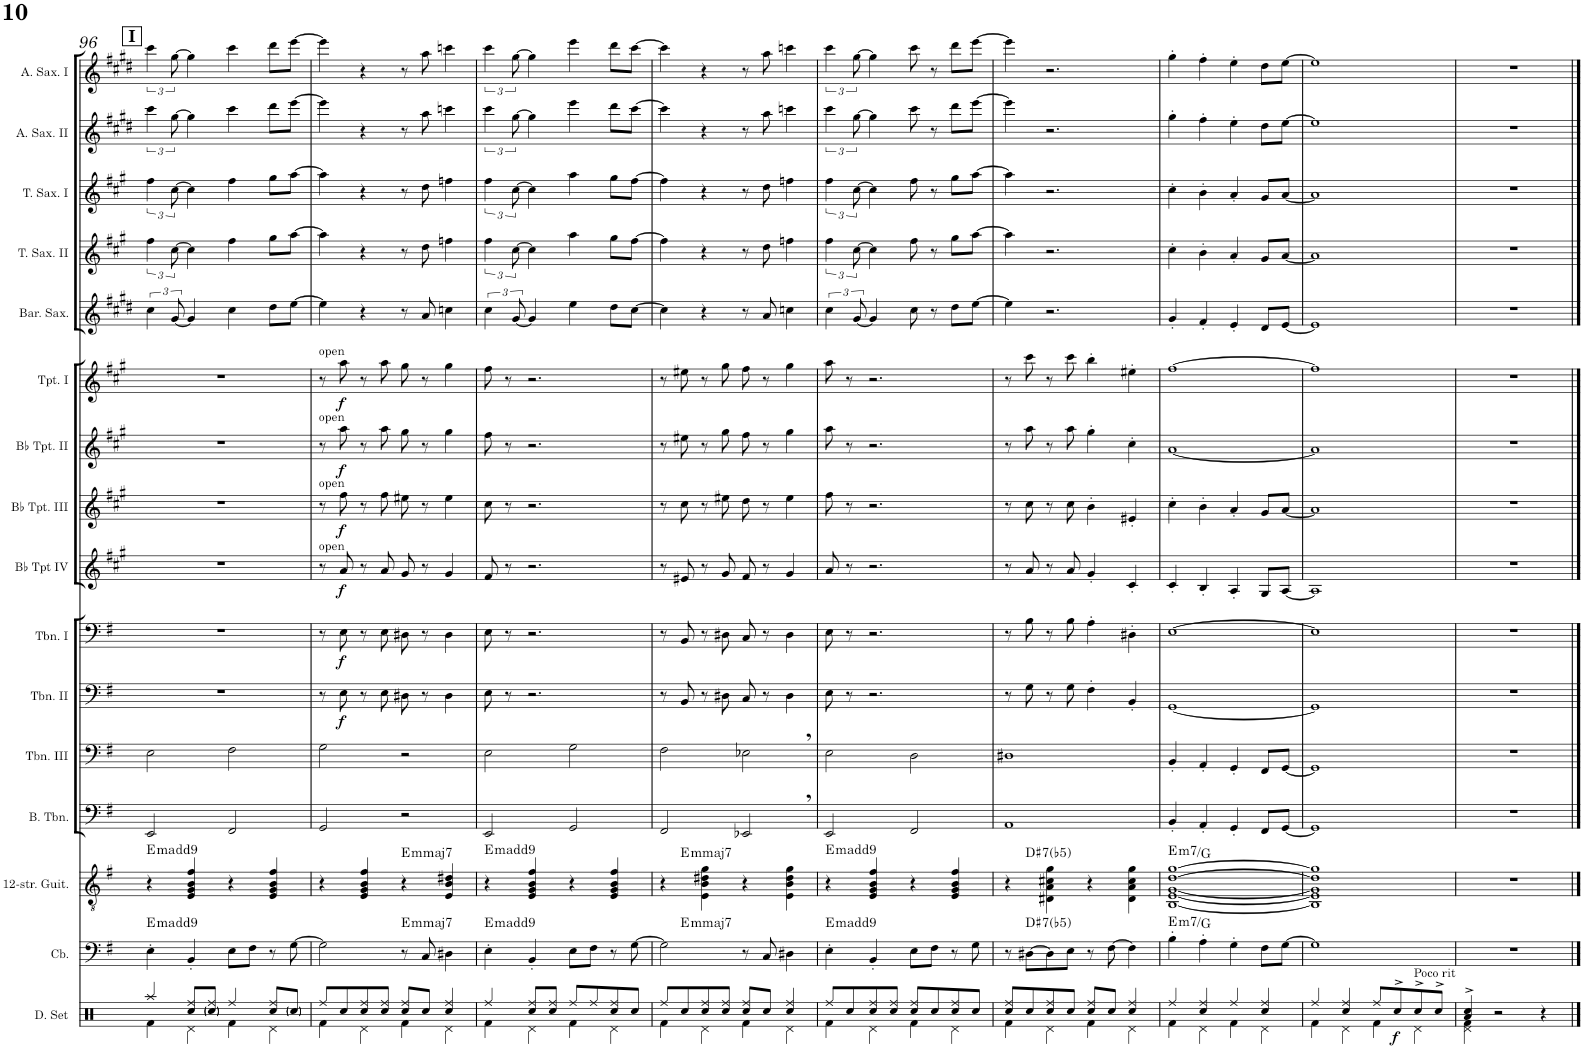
**kern	**harte	**kern	**harte	**kern	**kern	**kern	**dynam	**kern	**dynam	**kern	**dynam	**kern	**dynam	**kern	**dynam	**kern	**dynam	**kern	**kern	**kern	**kern	**kern
*part15	*part15	*part14	*part14	*part13	*part12	*part11	*part11	*part10	*part10	*part9	*part9	*part8	*part8	*part7	*part7	*part6	*part6	*part5	*part4	*part3	*part2	*part1
*staff15	*	*staff14	*	*staff13	*staff12	*staff11	*staff11	*staff10	*staff10	*staff9	*staff9	*staff8	*staff8	*staff7	*staff7	*staff6	*staff6	*staff5	*staff4	*staff3	*staff2	*staff1
*I"Contrabass	*	*I"12-string Guitar	*	*I"Bass Trombone	*I"Trombone III	*I"Trombone II	*	*I"Trombone I	*	*I"Bb Trumpet IV	*	*I"Bb Trumpet III	*	*I"Bb Trumpet II	*	*I"Bb Trumpet I	*	*I"Baritone Saxophone	*I"Tenor Saxophone II	*I"Tenor Saxophone I	*I"Alto Saxophone II	*I"Alto Saxophone I
*I'Cb.	*	*I'12-str. Guit.	*	*I'B. Tbn.	*I'Tbn. III	*I'Tbn. II	*	*I'Tbn. I	*	*I'Bb Tpt IV	*	*I'Bb Tpt. III	*	*I'Bb Tpt. II	*	*I'Tpt. I	*	*I'Bar. Sax.	*I'T. Sax. II	*I'T. Sax. I	*I'A. Sax. II	*I'A. Sax. I
!!LO:PB:g=z
*clefF4	*	*clefGv2	*	*clefF4	*clefF4	*clefF4	*	*clefF4	*	*clefG2	*	*clefG2	*	*clefG2	*	*clefG2	*	*clefG2	*clefG2	*clefG2	*clefG2	*clefG2
*Trd7c12	*	*	*	*	*	*	*	*	*	*Trd1c2	*	*Trd1c2	*	*Trd1c2	*	*Trd1c2	*	*Trd12c21	*Trd8c14	*Trd8c14	*Trd5c9	*Trd5c9
*k[f#]	*	*k[f#]	*	*k[f#]	*k[f#]	*k[f#]	*	*k[f#]	*	*k[f#c#g#]	*	*k[f#c#g#]	*	*k[f#c#g#]	*	*k[f#c#g#]	*	*k[f#c#g#d#]	*k[f#c#g#]	*k[f#c#g#]	*k[f#c#g#d#]	*k[f#c#g#d#]
*M2/2	*	*M2/2	*	*M2/2	*M2/2	*M2/2	*	*M2/2	*	*M2/2	*	*M2/2	*	*M2/2	*	*M2/2	*	*M2/2	*M2/2	*M2/2	*M2/2	*M2/2
*met(c|)	*	*met(c|)	*	*met(c|)	*met(c|)	*met(c|)	*	*met(c|)	*	*met(c|)	*	*met(c|)	*	*met(c|)	*	*met(c|)	*	*met(c|)	*met(c|)	*met(c|)	*met(c|)	*met(c|)
!!LO:REH:place=s1:a:B:cj:fs=14:t=I
=96	=96	=96	=96	=96	=96	=96	=96	=96	=96	=96	=96	=96	=96	=96	=96	=96	=96	=96	=96	=96	=96	=96
!	!LO:H:kt=m	!	!LO:H:kt=m	!	!	!	!	!	!	!	!	!	!	!	!	!	!	!	!	!	!	!
4E'\	E:min(9)	4r	E:min(9)	2EE/	2E\	1r	.	1r	.	1r	.	1r	.	1r	.	1r	.	6cc#\	6ff#\	6ff#\	6ccc#\	6ccc#\
.	.	.	.	.	.	.	.	.	.	.	.	.	.	.	.	.	.	[12g#/	[12cc#\	[12cc#\	[12gg#\	[12gg#\
4BB'/	.	4E/ 4G/ 4B/ 4f#/	.	.	.	.	.	.	.	.	.	.	.	.	.	.	.	4g#/]	4cc#\]	4cc#\]	4gg#\]	4gg#\]
8E\L	.	4r	.	2FF#/	2F#\	.	.	.	.	.	.	.	.	.	.	.	.	4cc#\	4ff#\	4ff#\	4ccc#\	4ccc#\
8F#\J	.	.	.	.	.	.	.	.	.	.	.	.	.	.	.	.	.	.	.	.	.	.
8r	.	4E/ 4G/ 4B/ 4f#/	.	.	.	.	.	.	.	.	.	.	.	.	.	.	.	8dd#\L	8gg#\L	8gg#\L	8ddd#\L	8ddd#\L
[8G\	.	.	.	.	.	.	.	.	.	.	.	.	.	.	.	.	.	[8ee\J	[8aa\J	[8aa\J	[8eee\J	[8eee\J
=97	=97	=97	=97	=97	=97	=97	=97	=97	=97	=97	=97	=97	=97	=97	=97	=97	=97	=97	=97	=97	=97	=97
!	!	!	!	!	!	!	!	!	!	!	!	!	!	!	!	!LO:TX:a:t=open	!	!	!	!	!	!
!	!	!	!	!	!	!	!	!	!	!	!	!	!	!LO:TX:a:t=open	!	!	!	!	!	!	!	!
!	!	!	!	!	!	!	!	!	!	!	!	!LO:TX:a:t=open	!	!	!	!	!	!	!	!	!	!
!	!	!	!	!	!	!	!	!	!	!LO:TX:a:t=open	!	!	!	!	!	!	!	!	!	!	!	!
2G\]	.	4r	.	2GG/	2G\	8r	.	8r	.	8r	.	8r	.	8r	.	8r	.	4ee\]	4aa\]	4aa\]	4eee\]	4eee\]
!	!	!	!	!	!	!	!LO:DY:b	!	!LO:DY:b	!	!LO:DY:b	!	!LO:DY:b	!	!LO:DY:b	!	!LO:DY:b	!	!	!	!	!
.	.	.	.	.	.	8E\	f	8E\	f	8a/	f	8ff#\	f	8aa\	f	8aa\	f	.	.	.	.	.
.	.	4E/ 4G/ 4B/ 4f#/	.	.	.	8r	.	8r	.	8r	.	8r	.	8r	.	8r	.	4r	4r	4r	4r	4r
.	.	.	.	.	.	8E\	.	8E\	.	8a/	.	8ff#\	.	8aa\	.	8aa\	.	.	.	.	.	.
!	!LO:H:kt=mmaj7	!	!LO:H:kt=mmaj7	!	!	!	!	!	!	!	!	!	!	!	!	!	!	!	!	!	!	!
8r	E:minmaj7	4r	E:minmaj7	2r	2r	8D#X\	.	8D#X\	.	8g#/	.	8ee#X\	.	8gg#\	.	8gg#\	.	8r	8r	8r	8r	8r
8C/	.	.	.	.	.	8r	.	8r	.	8r	.	8r	.	8r	.	8r	.	8a/	8dd\	8dd\	8aa\	8aa\
4D#X\	.	4E/ 4B/ 4d#X/	.	.	.	4D#\	.	4D#\	.	4g#/	.	4ee#\	.	4gg#\	.	4gg#\	.	4ccn\	4ffn\	4ffn\	4cccn\	4cccn\
=98	=98	=98	=98	=98	=98	=98	=98	=98	=98	=98	=98	=98	=98	=98	=98	=98	=98	=98	=98	=98	=98	=98
!	!LO:H:kt=m	!	!LO:H:kt=m	!	!	!	!	!	!	!	!	!	!	!	!	!	!	!	!	!	!	!
4E'\	E:min(9)	4r	E:min(9)	2EE/	2E\	8E\	.	8E\	.	8f#/	.	8cc#\	.	8ff#\	.	8ff#\	.	6cc#\	6ff#\	6ff#\	6ccc#\	6ccc#\
.	.	.	.	.	.	8r	.	8r	.	8r	.	8r	.	8r	.	8r	.	.	.	.	.	.
.	.	.	.	.	.	.	.	.	.	.	.	.	.	.	.	.	.	[12g#/	[12cc#\	[12cc#\	[12gg#\	[12gg#\
4BB'/	.	4E/ 4G/ 4B/ 4f#/	.	.	.	2.r	.	2.r	.	2.r	.	2.r	.	2.r	.	2.r	.	4g#/]	4cc#\]	4cc#\]	4gg#\]	4gg#\]
8E\L	.	4r	.	2GG/	2G\	.	.	.	.	.	.	.	.	.	.	.	.	4ee\	4aa\	4aa\	4eee\	4eee\
8F#\J	.	.	.	.	.	.	.	.	.	.	.	.	.	.	.	.	.	.	.	.	.	.
8r	.	4E/ 4G/ 4B/ 4f#/	.	.	.	.	.	.	.	.	.	.	.	.	.	.	.	8dd#\L	8gg#\L	8gg#\L	8ddd#\L	8ddd#\L
[8G\	.	.	.	.	.	.	.	.	.	.	.	.	.	.	.	.	.	[8cc#\J	[8ff#\J	[8ff#\J	[8ccc#\J	[8ccc#\J
=99	=99	=99	=99	=99	=99	=99	=99	=99	=99	=99	=99	=99	=99	=99	=99	=99	=99	=99	=99	=99	=99	=99
*^	*	*^	*	*	*	*	*	*	*	*	*	*	*	*	*	*	*	*	*	*	*	*
2G\]	8ryy	.	4r	8ryy	.	2FF#/	2F#\	8r	.	8r	.	8r	.	8r	.	8r	.	8r	.	4cc#\]	4ff#\]	4ff#\]	4ccc#\]	4ccc#\]
!	!	!LO:H:kt=mmaj7	!	!	!LO:H:kt=mmaj7	!	!	!	!	!	!	!	!	!	!	!	!	!	!	!	!	!	!	!
.	2..ryy	E:minmaj7	.	2..ryy	E:minmaj7	.	.	8BB/	.	8BB/	.	8e#X/	.	8cc#\	.	8ee#X\	.	8ee#X\	.	.	.	.	.	.
.	.	.	4E\ 4B\ 4d#X\ 4g\	.	.	.	.	8r	.	8r	.	8r	.	8r	.	8r	.	8r	.	4r	4r	4r	4r	4r
.	.	.	.	.	.	.	.	8D#X\	.	8D#X\	.	8g#/	.	8ee#X\	.	8gg#\	.	8gg#\	.	.	.	.	.	.
8r	.	.	4r	.	.	2EE-X,/	2E-X,\	8C/	.	8C/	.	8f#/	.	8dd\	.	8ff#\	.	8ff#\	.	8r	8r	8r	8r	8r
8C/	.	.	.	.	.	.	.	8r	.	8r	.	8r	.	8r	.	8r	.	8r	.	8a/	8dd\	8dd\	8aa\	8aa\
4D#X\	.	.	4E\ 4B\ 4d#\ 4g\	.	.	.	.	4D#\	.	4D#\	.	4g#/	.	4ee#\	.	4gg#\	.	4gg#\	.	4ccn\	4ffn\	4ffn\	4cccn\	4cccn\
=100	=100	=100	=100	=100	=100	=100	=100	=100	=100	=100	=100	=100	=100	=100	=100	=100	=100	=100	=100	=100	=100	=100	=100	=100
!	!	!LO:H:kt=m	!	!	!LO:H:kt=m	!	!	!	!	!	!	!	!	!	!	!	!	!	!	!	!	!	!	!
*v	*v	*	*	*	*	*	*	*	*	*	*	*	*	*	*	*	*	*	*	*	*	*	*	*
*	*	*v	*v	*	*	*	*	*	*	*	*	*	*	*	*	*	*	*	*	*	*	*	*
4E'\	E:min(9)	4r	E:min(9)	2EE/	2E\	8E\	.	8E\	.	8a/	.	8ff#\	.	8aa\	.	8aa\	.	6cc#\	6ff#\	6ff#\	6ccc#\	6ccc#\
.	.	.	.	.	.	8r	.	8r	.	8r	.	8r	.	8r	.	8r	.	.	.	.	.	.
.	.	.	.	.	.	.	.	.	.	.	.	.	.	.	.	.	.	[12g#/	[12cc#\	[12cc#\	[12gg#\	[12gg#\
4BB'/	.	4E/ 4G/ 4B/ 4f#/	.	.	.	2.r	.	2.r	.	2.r	.	2.r	.	2.r	.	2.r	.	4g#/]	4cc#\]	4cc#\]	4gg#\]	4gg#\]
8E\L	.	4r	.	2FF#/	2D\	.	.	.	.	.	.	.	.	.	.	.	.	8cc#\	8ff#\	8ff#\	8ccc#\	8ccc#\
8F#\J	.	.	.	.	.	.	.	.	.	.	.	.	.	.	.	.	.	8r	8r	8r	8r	8r
8r	.	4E/ 4G/ 4B/ 4f#/	.	.	.	.	.	.	.	.	.	.	.	.	.	.	.	8dd#\L	8gg#\L	8gg#\L	8ddd#\L	8ddd#\L
8G\	.	.	.	.	.	.	.	.	.	.	.	.	.	.	.	.	.	[8ee\J	[8aa\J	[8aa\J	[8eee\J	[8eee\J
=101	=101	=101	=101	=101	=101	=101	=101	=101	=101	=101	=101	=101	=101	=101	=101	=101	=101	=101	=101	=101	=101	=101
*	*	*^	*	*	*	*	*	*	*	*	*	*	*	*	*	*	*	*	*	*	*	*
8r	.	4r	8ryy	.	1AA	1D#X	8r	.	8r	.	8r	.	8r	.	8r	.	8r	.	4ee\]	4aa\]	4aa\]	4eee\]	4eee\]
!	!LO:H:kt=7	!	!	!LO:H:kt=7	!	!	!	!	!	!	!	!	!	!	!	!	!	!	!	!	!	!	!
[8D#X\L	D#:(3,b5,b7)	.	2..ryy	D#:(3,b5,b7)	.	.	8G\	.	8B\	.	8a/	.	8cc#\	.	8aa\	.	8ccc#\	.	.	.	.	.	.
8D#\]	.	4D#X\ 4A\ 4c#X\ 4g\	.	.	.	.	8r	.	8r	.	8r	.	8r	.	8r	.	8r	.	2.r	2.r	2.r	2.r	2.r
8E\J	.	.	.	.	.	.	8G\	.	8B\	.	8a/	.	8cc#\	.	8aa\	.	8ccc#\	.	.	.	.	.	.
8r	.	4r	.	.	.	.	4F#'\	.	4A'\	.	4g#'/	.	4b'\	.	4gg#'\	.	4bb'\	.	.	.	.	.	.
[8F#\	.	.	.	.	.	.	.	.	.	.	.	.	.	.	.	.	.	.	.	.	.	.	.
4F#\]	.	4D#\ 4A\ 4c#\ 4g\	.	.	.	.	4BB'/	.	4D#X'\	.	4c#'/	.	4e#X'/	.	4cc#'\	.	4ee#X'\	.	.	.	.	.	.
=102	=102	=102	=102	=102	=102	=102	=102	=102	=102	=102	=102	=102	=102	=102	=102	=102	=102	=102	=102	=102	=102	=102	=102
!	!LO:H:kt=m7	!	!	!LO:H:kt=m7	!	!	!	!	!	!	!	!	!	!	!	!	!	!	!	!	!	!	!
*	*	*v	*v	*	*	*	*	*	*	*	*	*	*	*	*	*	*	*	*	*	*	*	*
4B'\	E:min7/b3	[1BB [1E [1G [1d [1g	E:min7/b3	4BB'/	4BB'/	[1GG	.	[1E	.	4c#'/	.	4cc#'\	.	[1a	.	[1ff#	.	4g#'/	4cc#'\	4cc#'\	4gg#'\	4gg#'\
4A'\	.	.	.	4AA'/	4AA'/	.	.	.	.	4B'/	.	4b'\	.	.	.	.	.	4f#'/	4b'\	4b'\	4ff#'\	4ff#'\
4G'\	.	.	.	4GG'/	4GG'/	.	.	.	.	4A'/	.	4a'/	.	.	.	.	.	4e'/	4a'/	4a'/	4ee'\	4ee'\
8F#\L	.	.	.	8FF#/L	8FF#/L	.	.	.	.	8G#/L	.	8g#/L	.	.	.	.	.	8d#/L	8g#/L	8g#/L	8dd#\L	8dd#\L
[8G\J	.	.	.	[8GG/J	[8GG/J	.	.	.	.	[8A/J	.	[8a/J	.	.	.	.	.	[8e/J	[8a/J	[8a/J	[8ee\J	[8ee\J
=103	=103	=103	=103	=103	=103	=103	=103	=103	=103	=103	=103	=103	=103	=103	=103	=103	=103	=103	=103	=103	=103	=103
1G]	.	1BB] 1E] 1G] 1d] 1g]	.	1GG]	1GG]	1GG]	.	1E]	.	1A]	.	1a]	.	1a]	.	1ff#]	.	1e]	1a]	1a]	1ee]	1ee]
=104	=104	=104	=104	=104	=104	=104	=104	=104	=104	=104	=104	=104	=104	=104	=104	=104	=104	=104	=104	=104	=104	=104
1r	.	1r	.	1r	1r	1r	.	1r	.	1r	.	1r	.	1r	.	1r	.	1r	1r	1r	1r	1r
==	==	==	==	==	==	==	==	==	==	==	==	==	==	==	==	==	==	==	==	==	==	==
*-	*-	*-	*-	*-	*-	*-	*-	*-	*-	*-	*-	*-	*-	*-	*-	*-	*-	*-	*-	*-	*-	*-
